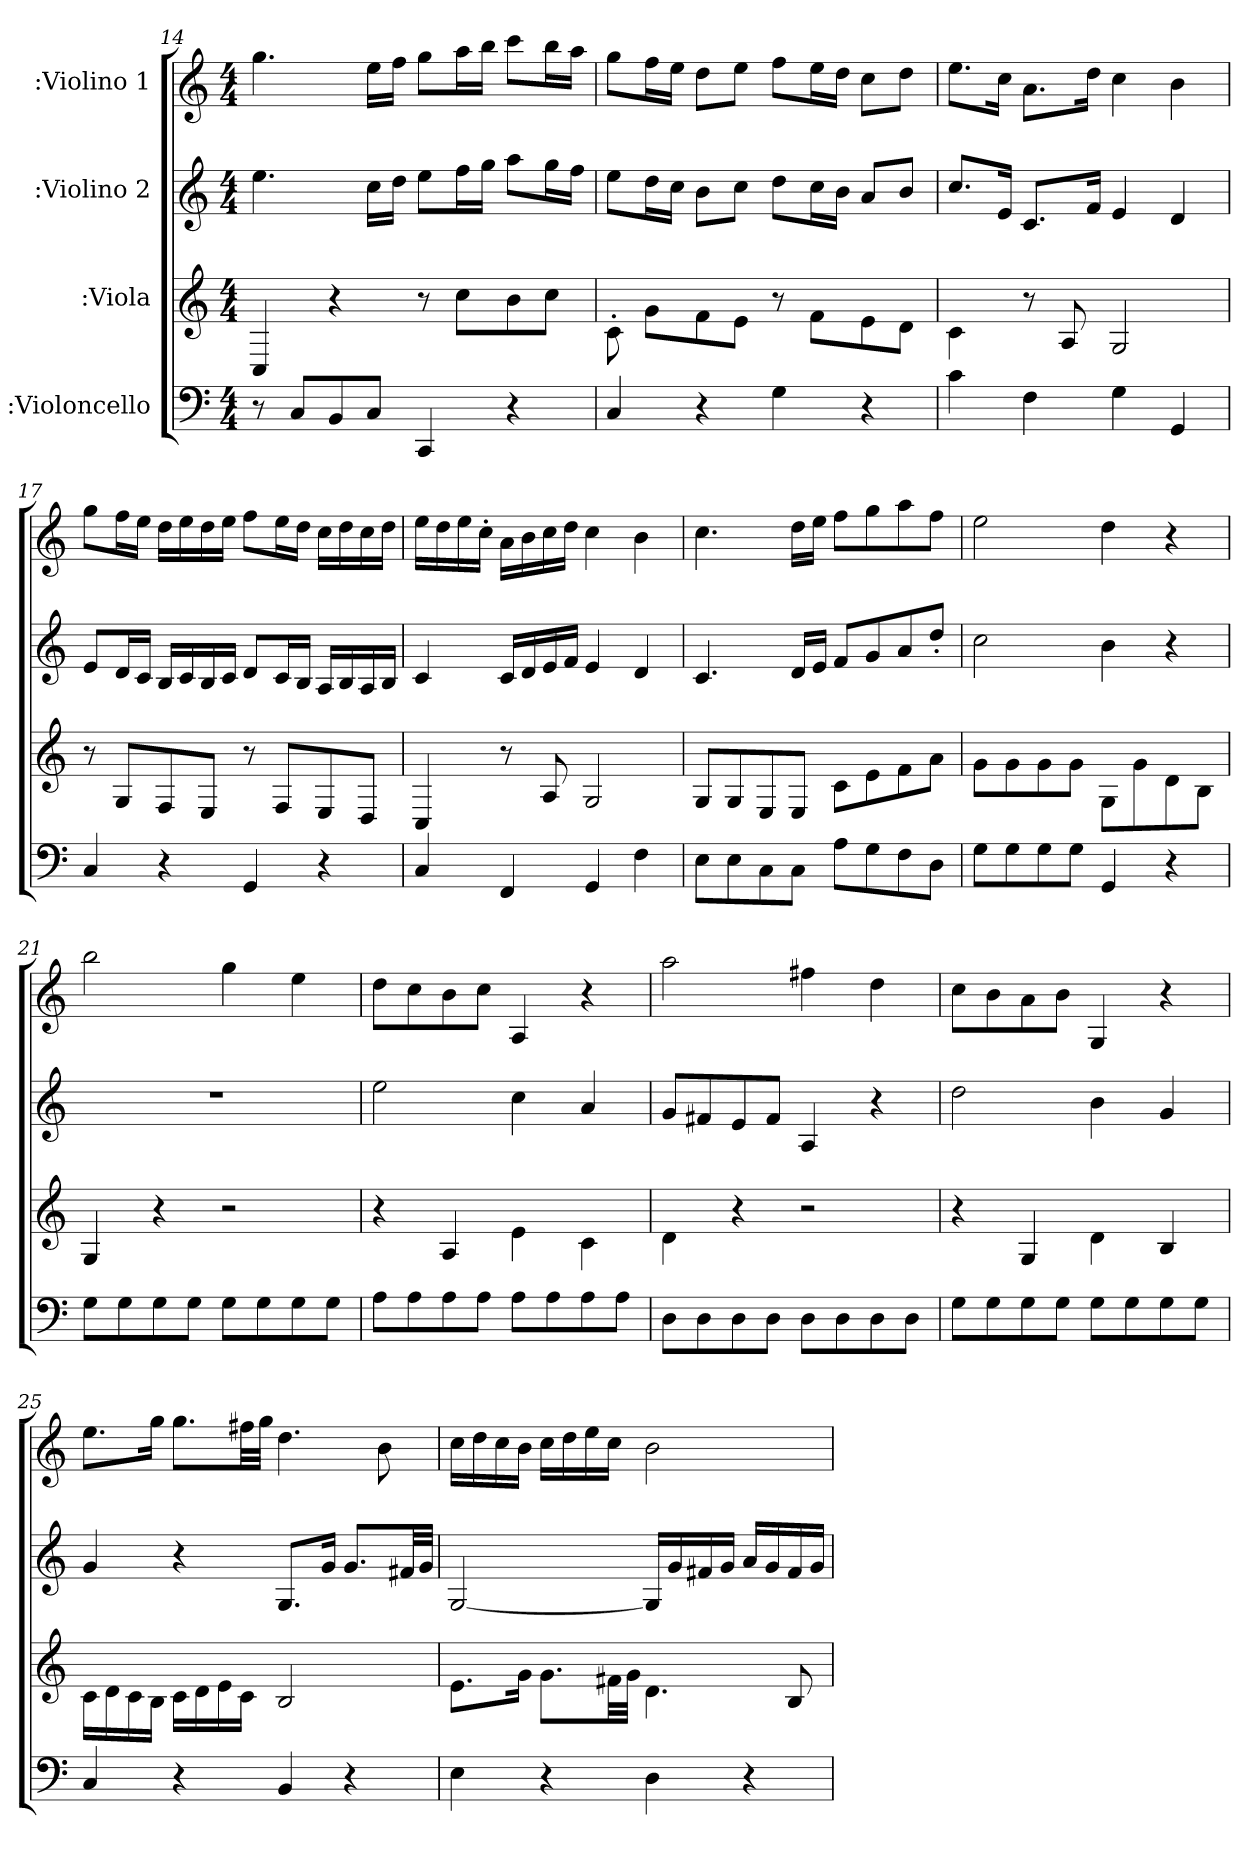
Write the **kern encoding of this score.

**kern	**kern	**kern	**kern
*part4	*part3	*part2	*part1
*staff4	*staff3	*staff2	*staff1
*I":Violoncello	*I":Viola	*I":Violino 2	*I":Violino 1
*clefF4	*	*clefG2	*clefG2
*k[]	*k[]	*k[]	*k[]
*C:	*C:	*C:	*C:
*M4/4	*M4/4	*M4/4	*M4/4
=14	=14	=14	=14
8r	4C/	4.ee\	4.gg\
8C/L	.	.	.
8BB/	4r	.	.
8C/J	.	16cc\LL	16ee\LL
.	.	16dd\JJ	16ff\JJ
4CC/	8r	8ee\L	8gg\L
.	8cc\L	16ff\L	16aa\L
.	.	16gg\JJ	16bb\JJ
4r	8b\	8aa\L	8ccc\L
.	8cc\J	16gg\L	16bb\L
.	.	16ff\JJ	16aa\JJ
=15	=15	=15	=15
4C/	8c'>\	8ee\L	8gg\L
.	8g\L	16dd\L	16ff\L
.	.	16cc\JJ	16ee\JJ
4r	8f\	8b\L	8dd\L
.	8e\J	8cc\J	8ee\J
4G\	8r	8dd\L	8ff\L
.	8f\L	16cc\L	16ee\L
.	.	16b\JJ	16dd\JJ
4r	8e\	8a/L	8cc\L
.	8d\J	8b/J	8dd\J
=16	=16	=16	=16
4c\	4c\	8.cc/L	8.ee\L
.	.	16e/Jk	16cc\Jk
4F\	8r	8.c/L	8.a\L
.	8A/	.	.
.	.	16f/Jk	16dd\Jk
4G\	2G/	4e/	4cc\
4GG/	.	4d/	4b\
=17	=17	=17	=17
4C/	8r	8e/L	8gg\L
.	8G/L	16d/L	16ff\L
.	.	16c/JJ	16ee\JJ
4r	8F/	16B/LL	16dd\LL
.	.	16c/	16ee\
.	8E/J	16B/	16dd\
.	.	16c/JJ	16ee\JJ
4GG/	8r	8d/L	8ff\L
.	8F/L	16c/L	16ee\L
.	.	16B/JJ	16dd\JJ
4r	8E/	16A/LL	16cc\LL
.	.	16B/	16dd\
.	8D/J	16A/	16cc\
.	.	16B/JJ	16dd\JJ
=18	=18	=18	=18
4C/	4C/	4c/	16ee\LL
.	.	.	16dd\
.	.	.	16ee\
.	.	.	16cc'>\JJ
4FF/	8r	16c/LL	16a\LL
.	.	16d/	16b\
.	8A/	16e/	16cc\
.	.	16f/JJ	16dd\JJ
4GG/	2G/	4e/	4cc\
4F\	.	4d/	4b\
=19	=19	=19	=19
8E\L	8G/L	4.c/	4.cc\
8E\	8G/	.	.
8C\	8E/	.	.
8C\J	8E/J	16d/LL	16dd\LL
.	.	16e/JJ	16ee\JJ
8A\L	8c\L	8f/L	8ff\L
8G\	8e\	8g/	8gg\
8F\	8f\	8a/	8aa\
8D\J	8a\J	8dd'>/J	8ff\J
=20	=20	=20	=20
8G\L	8g\L	2cc\	2ee\
8G\	8g\	.	.
8G\	8g\	.	.
8G\J	8g\J	.	.
4GG/	8G\L	4b\	4dd\
.	8g\	.	.
4r	8d\	4r	4r
.	8B\J	.	.
=21	=21	=21	=21
8G\L	4G/	1r	2bb\
8G\	.	.	.
8G\	4r	.	.
8G\J	.	.	.
8G\L	2r	.	4gg\
8G\	.	.	.
8G\	.	.	4ee\
8G\J	.	.	.
=22	=22	=22	=22
8A\L	4r	2ee\	8dd\L
8A\	.	.	8cc\
8A\	4A/	.	8b\
8A\J	.	.	8cc\J
8A\L	4e\	4cc\	4A/
8A\	.	.	.
8A\	4c\	4a/	4r
8A\J	.	.	.
=23	=23	=23	=23
8D\L	4d\	8g/L	2aa\
8D\	.	8f#X/	.
8D\	4r	8e/	.
8D\J	.	8f#/J	.
8D\L	2r	4A/	4ff#X\
8D\	.	.	.
8D\	.	4r	4dd\
8D\J	.	.	.
=24	=24	=24	=24
8G\L	4r	2dd\	8cc\L
8G\	.	.	8b\
8G\	4G/	.	8a\
8G\J	.	.	8b\J
8G\L	4d\	4b\	4G/
8G\	.	.	.
8G\	4B/	4g/	4r
8G\J	.	.	.
=25	=25	=25	=25
4C/	16c\LL	4g/	8.ee\L
.	16d\	.	.
.	16c\	.	.
.	16B\JJ	.	16gg\Jk
4r	16c\LL	4r	8.gg\L
.	16d\	.	.
.	16e\	.	.
.	16c\JJ	.	32ff#X\LL
.	.	.	32gg\JJJ
4BB/	2B/	8.G/L	4.dd\
.	.	16g/Jk	.
4r	.	8.g/L	.
.	.	.	8b\
.	.	32f#X/LL	.
.	.	32g/JJJ	.
=26	=26	=26	=26
4E\	8.e\L	[2G/	16cc\LL
.	.	.	16dd\
.	.	.	16cc\
.	16g\Jk	.	16b\JJ
4r	8.g\L	.	16cc\LL
.	.	.	16dd\
.	.	.	16ee\
.	32f#X\LL	.	16cc\JJ
.	32g\JJJ	.	.
4D\	4.d\	16G/LL]	2b\
.	.	16g/	.
.	.	16f#X/	.
.	.	16g/JJ	.
4r	.	16a/LL	.
.	.	16g/	.
.	8B/	16f#/	.
.	.	16g/JJ	.
=	=	=	=
*-	*-	*-	*-
